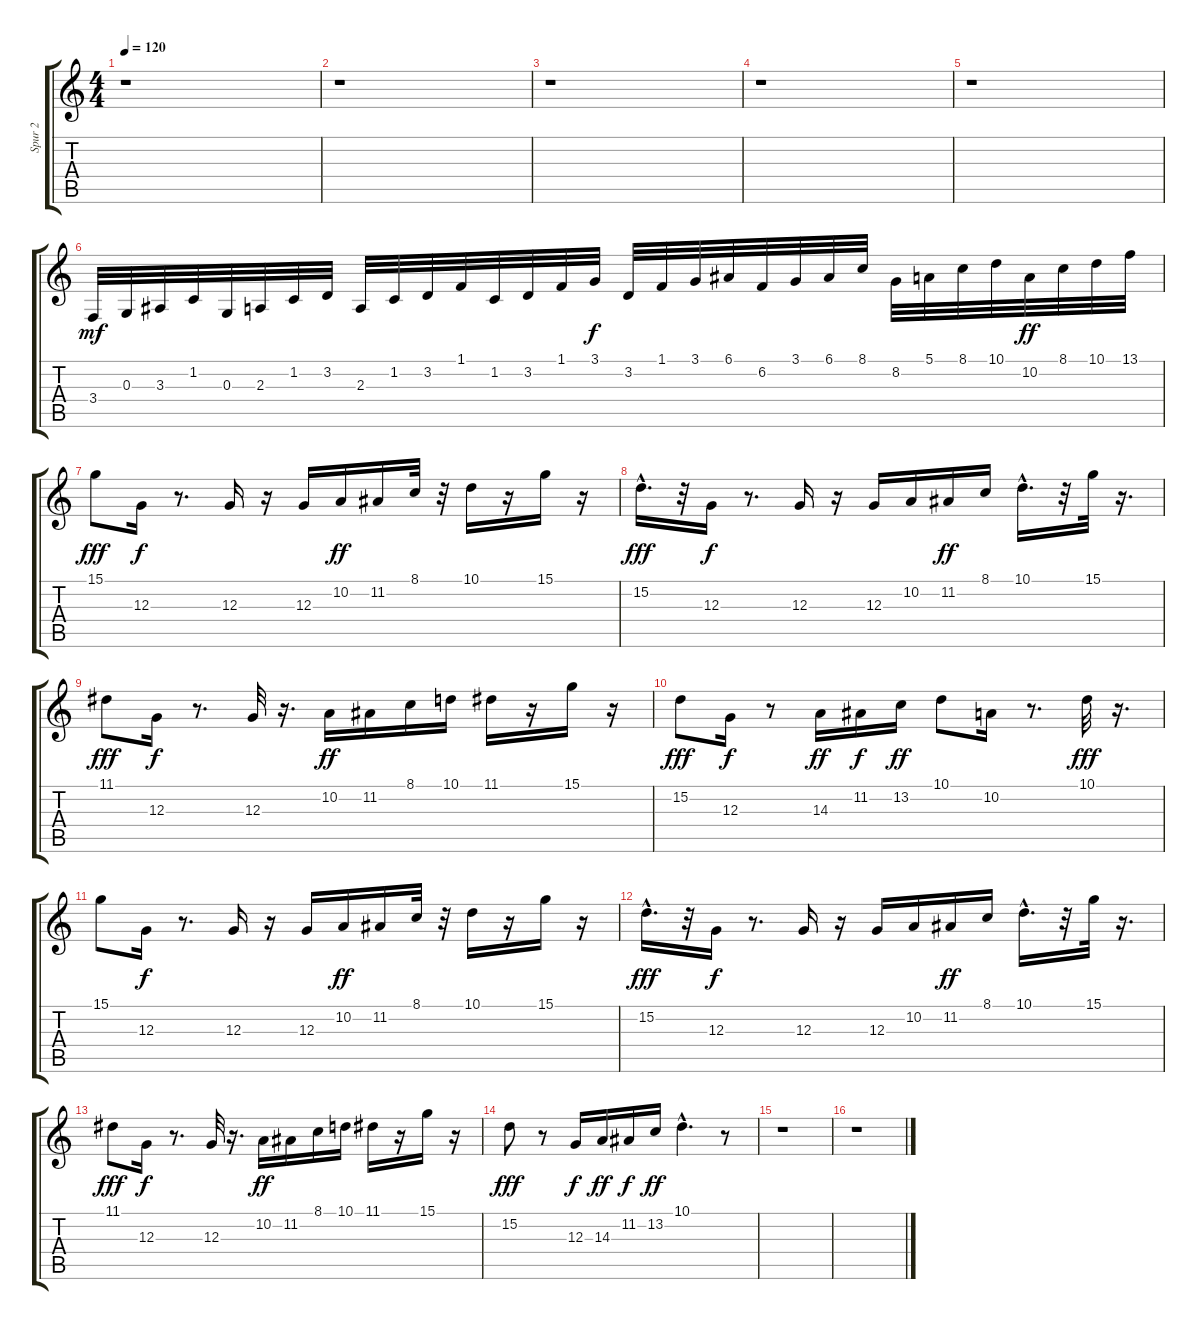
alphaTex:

\track ("Spur 2" "Spur 2") {instrument lead2sawtooth}
\staff {score tabs}
\tuning (E4 B3 G3 D3 A2 E2) {hide}
\ts (4 4)
\tempo 120
\clef g2
\ks c
r.1{dy mf instrument lead2sawtooth} |
r.1 |
r.1 |
r.1 |
r.1 |
3.4.32 0.3.32 3.3.32 1.2.32 0.3.32 2.3.32 1.2.32 3.2.32 2.3.32 1.2.32 3.2.32 1.1.32 1.2.32 3.2.32 1.1.32 3.1.32{dy f} 3.2.32 1.1.32 3.1.32 6.1.32 6.2.32 3.1.32 6.1.32 8.1.32 8.2.32 5.1.32 8.1.32 10.1.32 10.2.32{dy ff} 8.1.32 10.1.32 13.1.32 |
15.1.8{dy fff} 12.3.16{dy f} r.8{d} 12.3.16 r.16 12.3.16 10.2.16{dy ff} 11.2.16 8.1.32 r.32 10.1.16 r.16 15.1.16 r.16 |
15.2{hac}.16{d dy fff} r.32 12.3.16{dy f} r.8{d} 12.3.16 r.16 12.3.16 10.2.16 11.2.16{dy ff} 8.1.16 10.1{hac}.16{d} r.32 15.1.32 r.16{d} |
11.1.8{dy fff} 12.3.16{dy f} r.8{d} 12.3.32 r.16{d} 10.2.16{dy ff} 11.2.16 8.1.16 10.1.16 11.1.16 r.16 15.1.16 r.16 |
15.2.8{dy fff} 12.3.16{dy f} r.8 14.3.16{dy ff} 11.2.16{dy f} 13.2.16{dy ff} 10.1.8 10.2.16 r.8{d} 10.1.32{dy fff} r.16{d} |
15.1.8 12.3.16{dy f} r.8{d} 12.3.16 r.16 12.3.16 10.2.16{dy ff} 11.2.16 8.1.32 r.32 10.1.16 r.16 15.1.16 r.16 |
15.2{hac}.16{d dy fff} r.32 12.3.16{dy f} r.8{d} 12.3.16 r.16 12.3.16 10.2.16 11.2.16{dy ff} 8.1.16 10.1{hac}.16{d} r.32 15.1.32 r.16{d} |
11.1.8{dy fff} 12.3.16{dy f} r.8{d} 12.3.32 r.16{d} 10.2.16{dy ff} 11.2.16 8.1.16 10.1.16 11.1.16 r.16 15.1.16 r.16 |
15.2.8{dy fff} r.8 12.3.16{dy f} 14.3.16{dy ff} 11.2.16{dy f} 13.2.16{dy ff} 10.1{hac}.4{d} r.8 |
r.1 |
r.1
